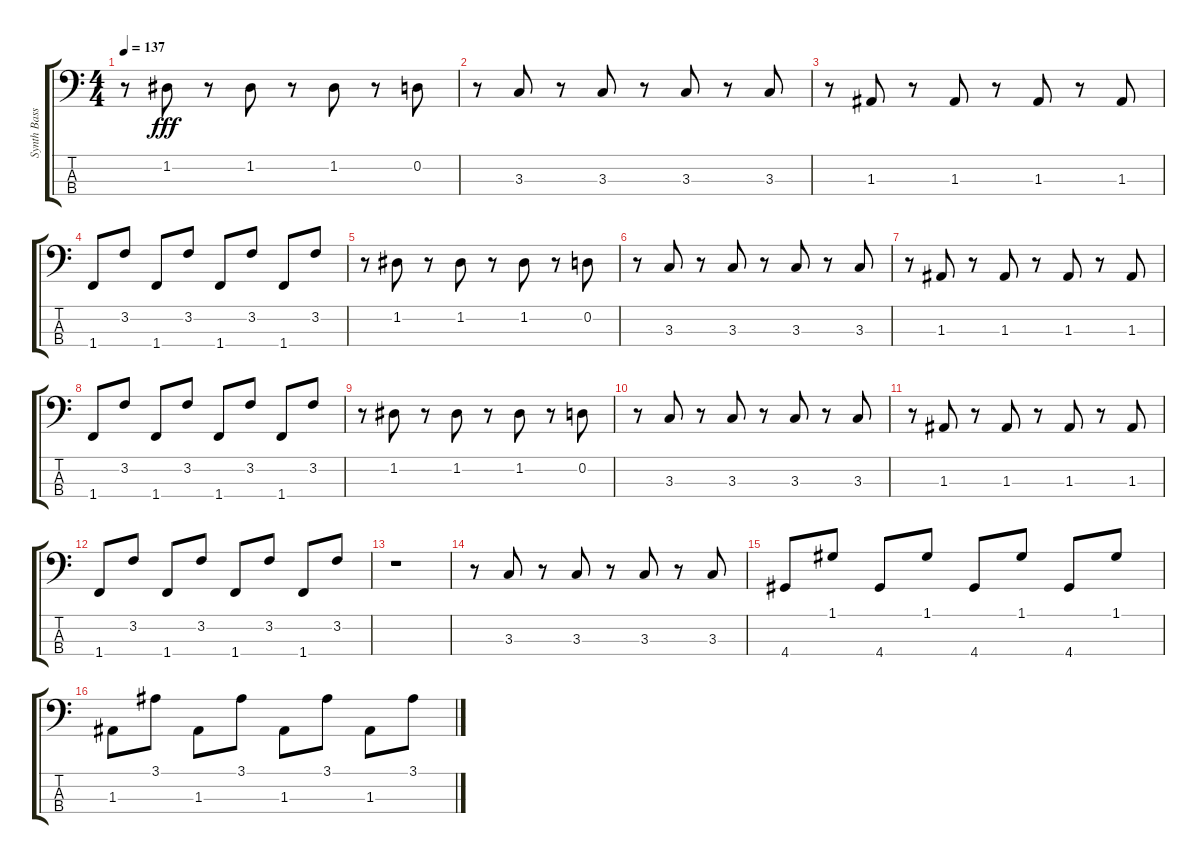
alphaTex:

\track ("Synth Bass" "Synth Bass") {instrument synthbass2}
\staff {score tabs}
\tuning (G2 D2 A1 E1) {hide}
\ts (4 4)
\tempo 137
\clef f4
\ks c
r.8{dy fff} 1.2.8 r.8 1.2.8 r.8 1.2.8 r.8 0.2.8 |
r.8 3.3.8 r.8 3.3.8 r.8 3.3.8 r.8 3.3.8 |
r.8 1.3.8 r.8 1.3.8 r.8 1.3.8 r.8 1.3.8 |
1.4.8 3.2.8 1.4.8 3.2.8 1.4.8 3.2.8 1.4.8 3.2.8 |
r.8 1.2.8 r.8 1.2.8 r.8 1.2.8 r.8 0.2.8 |
r.8 3.3.8 r.8 3.3.8 r.8 3.3.8 r.8 3.3.8 |
r.8 1.3.8 r.8 1.3.8 r.8 1.3.8 r.8 1.3.8 |
1.4.8 3.2.8 1.4.8 3.2.8 1.4.8 3.2.8 1.4.8 3.2.8 |
r.8 1.2.8 r.8 1.2.8 r.8 1.2.8 r.8 0.2.8 |
r.8 3.3.8 r.8 3.3.8 r.8 3.3.8 r.8 3.3.8 |
r.8 1.3.8 r.8 1.3.8 r.8 1.3.8 r.8 1.3.8 |
1.4.8 3.2.8 1.4.8 3.2.8 1.4.8 3.2.8 1.4.8 3.2.8 |
r.1 |
r.8 3.3.8 r.8 3.3.8 r.8 3.3.8 r.8 3.3.8 |
4.4.8 1.1.8 4.4.8 1.1.8 4.4.8 1.1.8 4.4.8 1.1.8 |
1.3.8 3.1.8 1.3.8 3.1.8 1.3.8 3.1.8 1.3.8 3.1.8
